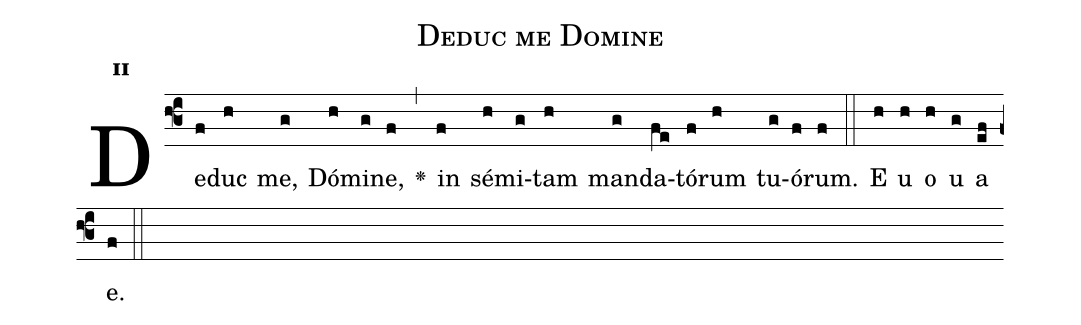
name:Deduc me Domine;
office-part:Antiphona;
mode:2;
%%
initial-style: 1;
name: Deduc me;
book: Antiphonae & Responsoria/Tomus III, p.31;
occasion: Psalterium Hebdomada I Sabbato;
office-part: Hora media Ant 1;
user-notes: ;
commentary: ;
annotation: 2d;
centering-scheme: english;
fontsize: 12;
font: OFLSortsMillGoudy;
height: 11;
width: 4.5;
%%
(f3)De(f)duc(h) me,(g) Dó(h)mi(g)ne,(f) <v>\greheightstar</v>(,) in(f) sé(h)mi(g)tam(h) man(g)da(fe)tó(f)rum(h) tu(g)ó(f)rum.(f) (::)
E(h) u(h) o(h) u(g) a(ef) e.(f) (::)
